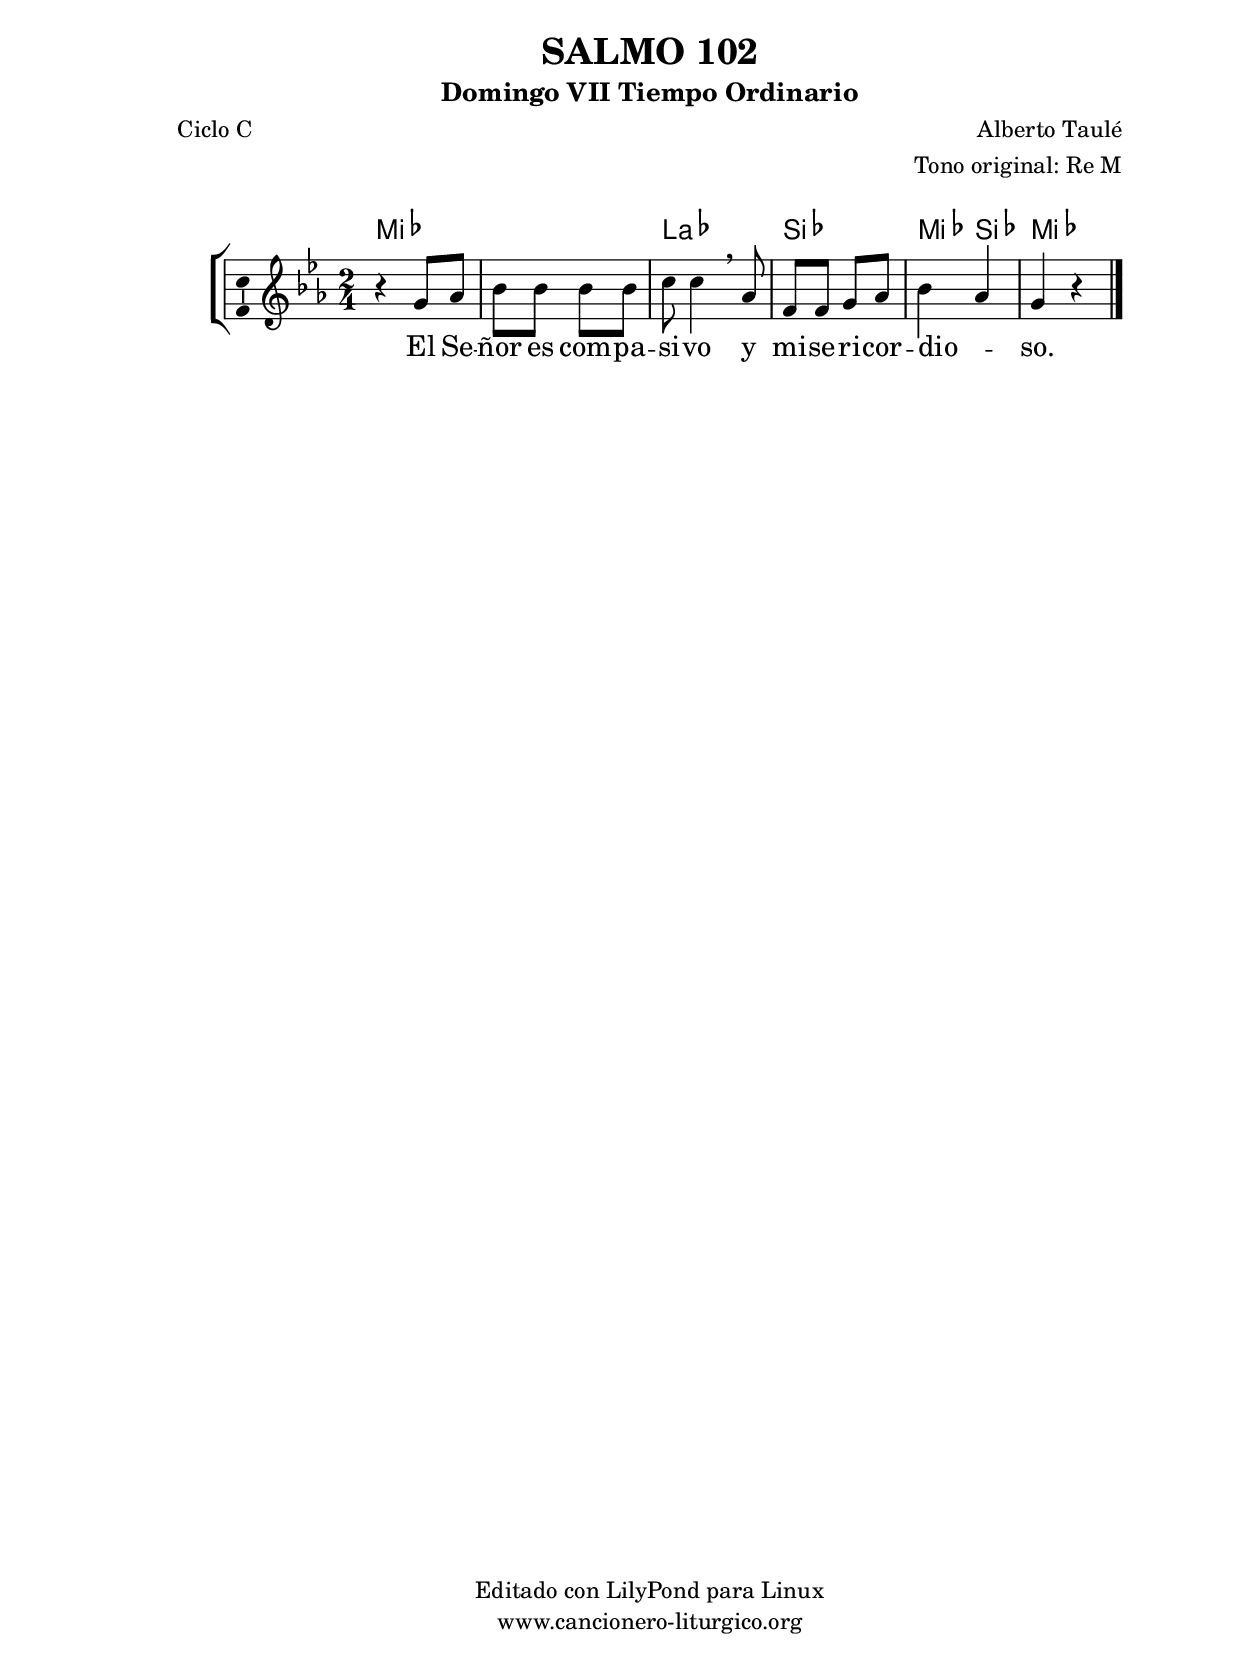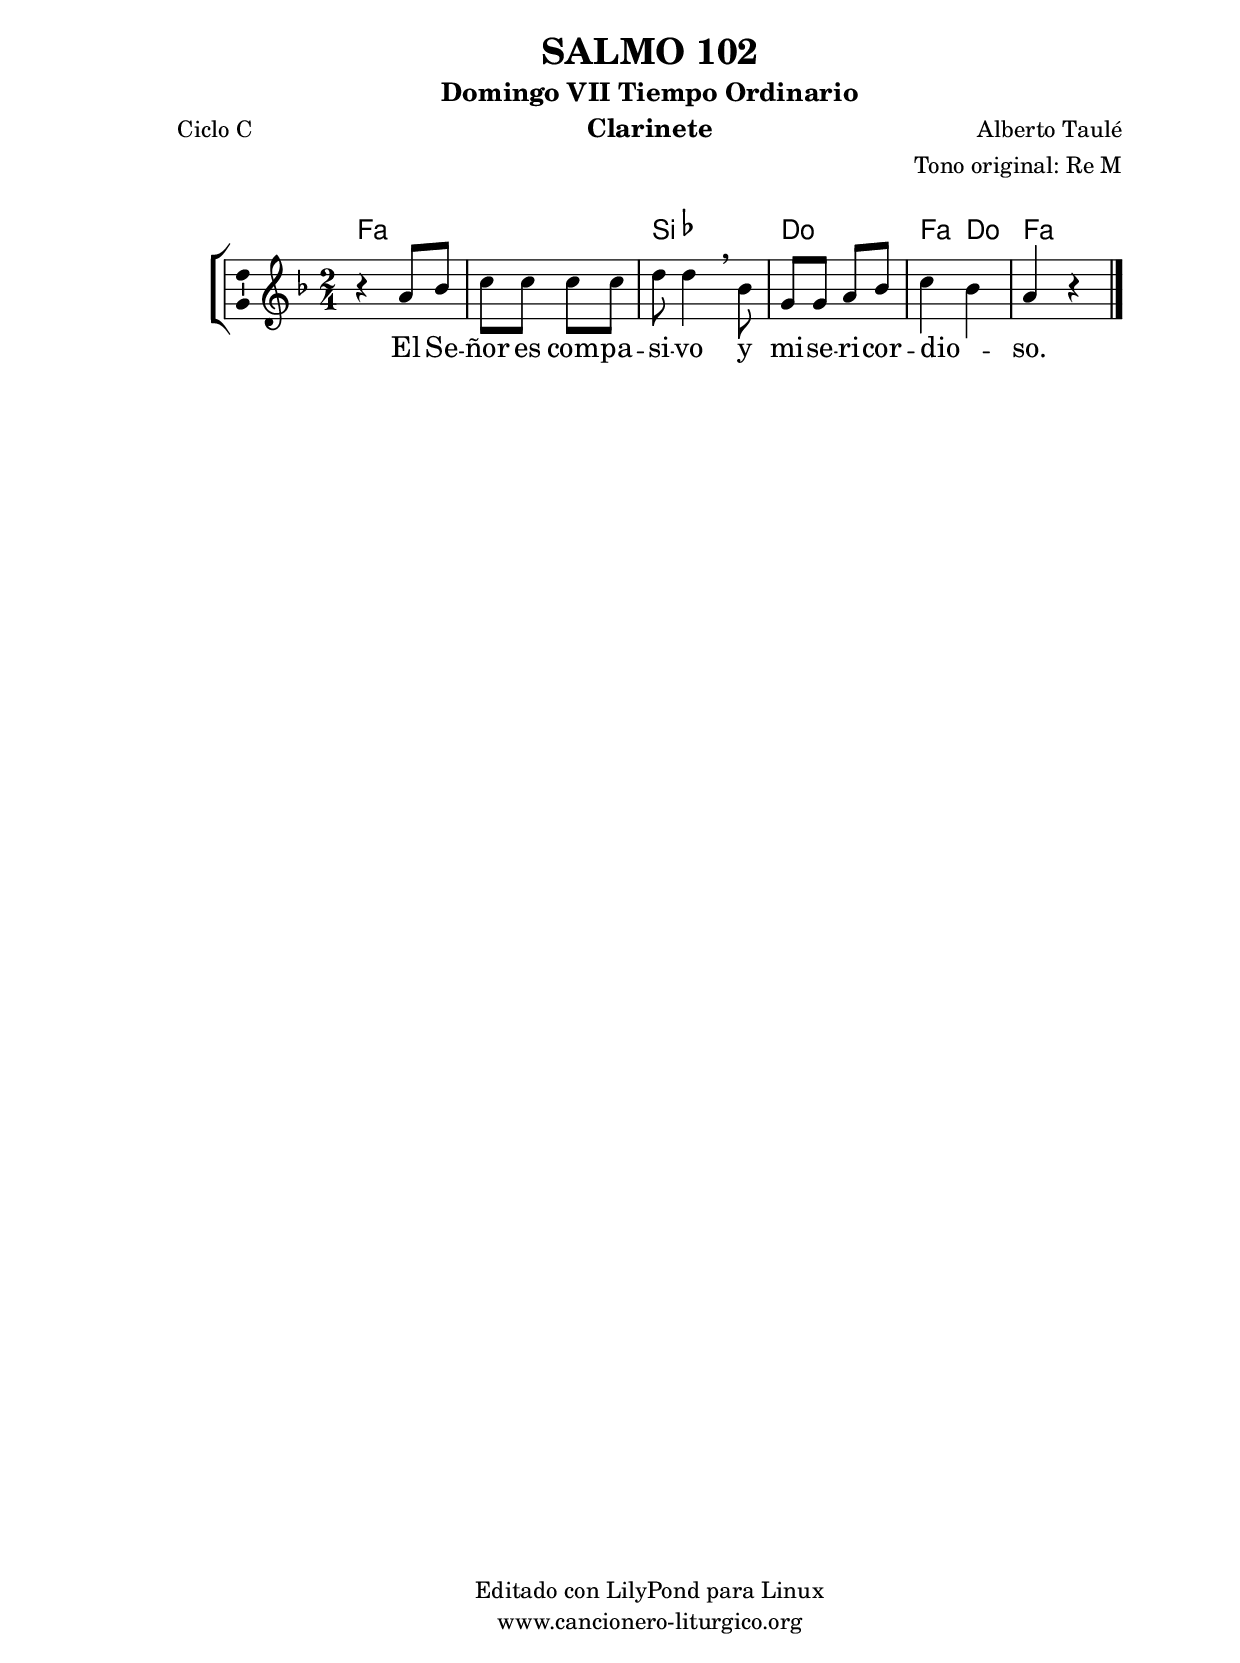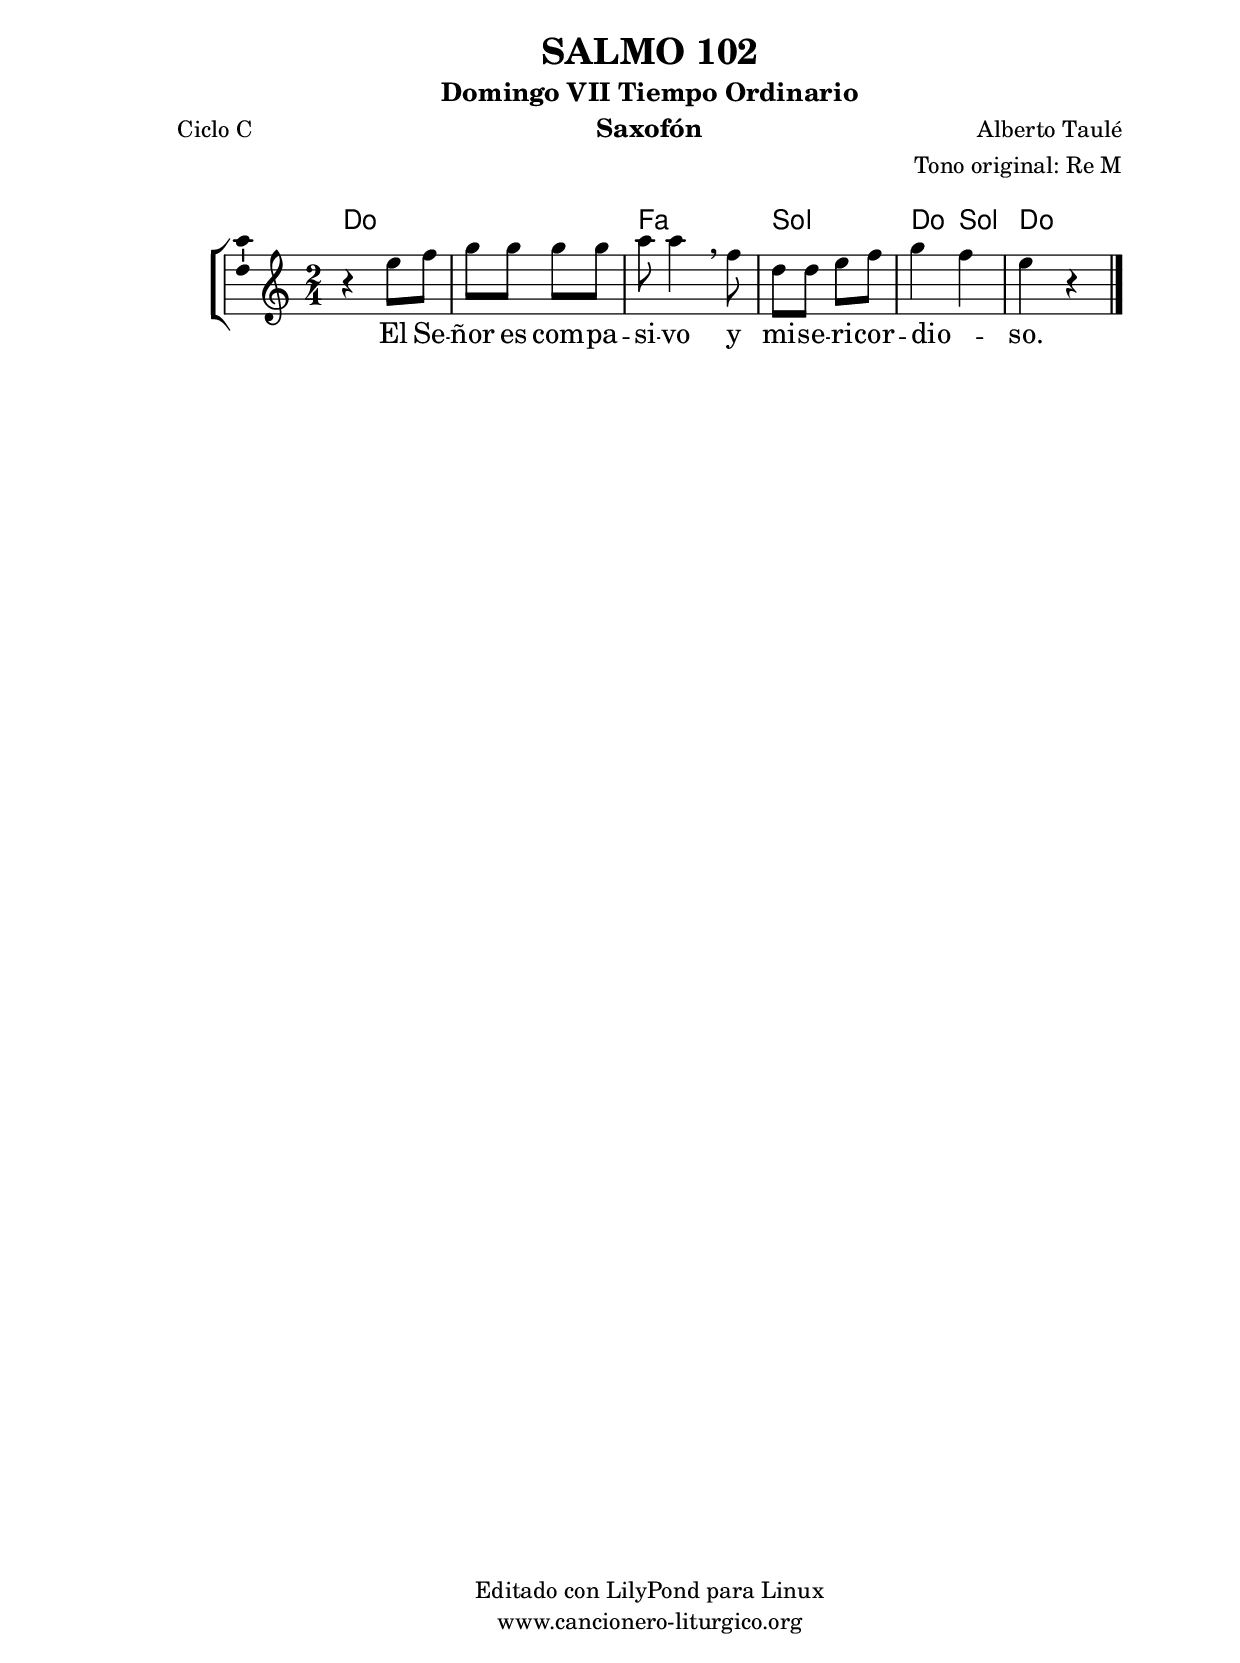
%
%para convertir .midi en .wav:
%timidity filename.midi -Ow -o finename.wav
%
%
%Para convertir de .wav a .mp3:
%lame -h -m j filename.wav
%
%
%para escuchar el midi:
%timidity nombrefichero.midi
%


%versión de lilypond para la que se ha escrito esta partitura:
\version "2.16.0"

	%Tamaño papel
	#(set-default-paper-size "a4")
	%Tamaño partitura
	#(set-global-staff-size 20)
	%No responde al pulsar sobre una nota
	#(ly:set-option 'point-and-click #f)

%parámetros del encabezamiento:
\header {
	title = "SALMO 102"
	subtitle = "Domingo VII Tiempo Ordinario"
	composer = "Alberto Taulé"
	poet = "Ciclo C"
	meter = ""
	arranger = "Tono original: Re M"
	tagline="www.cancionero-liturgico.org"
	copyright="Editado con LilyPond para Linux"
	}

%parámetros asociados al papel:
\paper  {
	oddHeaderMarkup = \markup {\fill-line { \on-the-fly #not-first-page \fromproperty #'header:title \on-the-fly #not-first-page \fromproperty #'header:composer }}
	evenHeaderMarkup = \markup {\fill-line { \fromproperty #'header:composer \fromproperty #'header:title }}
	#(set-paper-size "a4")
	print-page-number = ##f
	first-page-number = 1
	print-first-page-number = ##f
%	head-separation = 3.0 \cm
	top-margin = 2.0 \cm
	bottom-margin = 0.5\cm
%%%	bottom-margin = -1.0\cm
	left-margin = 3.0 \cm
	line-width = 16.0 \cm 
	indent = 8\mm
	interscoreline = 2.\mm
	between-system-space = 15\mm
%	para que las partituras no llenen la hoja:
	ragged-bottom = ##t
%	idem para la última hoja:
	ragged-last-bottom = ##f
%	para que las partituras llenen el ancho del papel:
	ragged-last = ##f
	after-title-space = 2.5 \cm
%page-count=1
%system-count=8

	%Flexible Vertical Spacing
%	markup-markup-spacing =
%	#'((basic-distance . 15) (minimum-distance . 15) (padding . 3))
	markup-system-spacing =
	#'((basic-distance . 15) (minimum-distance . 15) (padding . 3))
	system-system-spacing =
	#'((basic-distance . 15) (minimum-distance . 15) (padding . 3))
	score-system-spacing =
	#'((basic-distance . 15) (minimum-distance . 15) (padding . 5))
%	top-system-spacing = % header
%	#'((basic-distance . 8) (minimum-distance . 0) (padding . 3))
%	top-markup-spacing =
%	#'((basic-distance . 20) (minimum-distance . 20) (padding . 3))
	last-bottom-spacing = % footer
	#'((basic-distance . 5) (minimum-distance . 5) (padding . 3))
%	score-markup-spacing =
%	#'((basic-distance . 16) (minimum-distance . 13) (padding . 3))

	}


%parámetros que afectan a toda la partitura:
global =  {
	%clave de sol (G):
	\clef G
	%armadura:
	\transpose d ees
	\key d \major
	\tempo 4=80
	\set Score.tempoHideNote = ##t
	}


acordes = {
	\italianChords
	\chordmode {
	\transpose d ees
{

d2 d g a d4 a d2

	}
	}
}

melodia = 
	\transpose d ees
{
	\relative c'{
	\time 2/4

r4 fis8 g
a a a a
b b4 \breathe g8
e e fis g
a4 g
fis4 r4

	\bar "|."
	}
	}


texto = \lyricmode {
El Se -- ñor es com -- pa -- si -- vo
y mi -- se -- ri -- cor -- dio -- _ so.
	}


acordesStaff = \context ChordNames = acordesStaff <<
	\set chordChanges = ##t
	\acordes
	>>


vozStaff = \context Voice = vozStaff
\with {\consists "Ambitus_engraver"}
<<
%	\set Staff.instrumentName = ""
%	\set Staff.shortInstrumentName = ""
%	\set Staff.midiInstrument = #"clarinet"
%	\set Staff.midiInstrument = #"cello"
%	\set Staff.midiInstrument = #"flute"
	\set Staff.midiInstrument = #"electric guitar (jazz)"
%	\set Staff.midiInstrument = #"english horn"
%	\set Staff.midiInstrument = #"violin"
%	\set Staff.midiInstrument = #"glockenspiel"
	\set Staff.midiMinimumVolume = #0.7
	\set Staff.midiMaximumVolume = #0.9
	\global
	\melodia
	>>


textoStaff = \context Lyrics = textoStaff <<
	\lyricsto vozStaff \texto
	>>

\book {
	\score {
		\context ChoirStaff {
			\override StaffGroup.SystemStartBracket #'collapse-height = #1
			\override Score.SystemStartBar #'collapse-height = #1
			<<
			\acordesStaff
			\vozStaff
			\textoStaff
			>>
			}
		\layout {
	    		\context {
				\Lyrics
				\override LyricText #'font-size = #2
				}
	   		 \context {
				\Score
				%fontSize = #3
				\override StaffSymbol #'staff-space = #(magstep +3)
				%\override Beam #'thickness = #0.55
				%\override SpacingSpanner #'spacing-increment = #1.0
				%\override Slur #'height-limit = #1.5
				}
			}
		}
	\score {
		\unfoldRepeats
		\context ChoirStaff {
			<<
			\acordesStaff
			\vozStaff
			>>
			}
		\midi {
	  		\context {
	  			\Score
				tempoWholesPerMinute = #(ly:make-moment 70 4)
				}
			}
		}
	}

%Partitura para clarinete
#(define output-suffix "C")
\book {
	\header{
		instrument = "Clarinete"
		}
	\score {
		\context ChoirStaff {
			\override StaffGroup.SystemStartBracket #'collapse-height = #1
			\override Score.SystemStartBar #'collapse-height = #1
\transpose c d
			<<
			\acordesStaff
			\vozStaff
			\textoStaff
			>>
			}
		\layout {
	    		\context {
				\Lyrics
				\override LyricText #'font-size = #2
				}
	   		 \context {
				\Score
				%fontSize = #3
				\override StaffSymbol #'staff-space = #(magstep +3)
				%\override Beam #'thickness = #0.55
				%\override SpacingSpanner #'spacing-increment = #1.0
				%\override Slur #'height-limit = #1.5
				}
			}
		}
	}

%Partitura para saxofón
#(define output-suffix "S")
\book {
	\header{
		instrument = "Saxofón"
		}
	\score {
		\context ChoirStaff {
			\override StaffGroup.SystemStartBracket #'collapse-height = #1
			\override Score.SystemStartBar #'collapse-height = #1
\transpose c a
			<<
			\acordesStaff
			\vozStaff
			\textoStaff
			>>
			}
		\layout {
	    		\context {
				\Lyrics
				\override LyricText #'font-size = #2
				}
	   		 \context {
				\Score
				%fontSize = #3
				\override StaffSymbol #'staff-space = #(magstep +3)
				%\override Beam #'thickness = #0.55
				%\override SpacingSpanner #'spacing-increment = #1.0
				%\override Slur #'height-limit = #1.5
				}
			}
		}
	}

